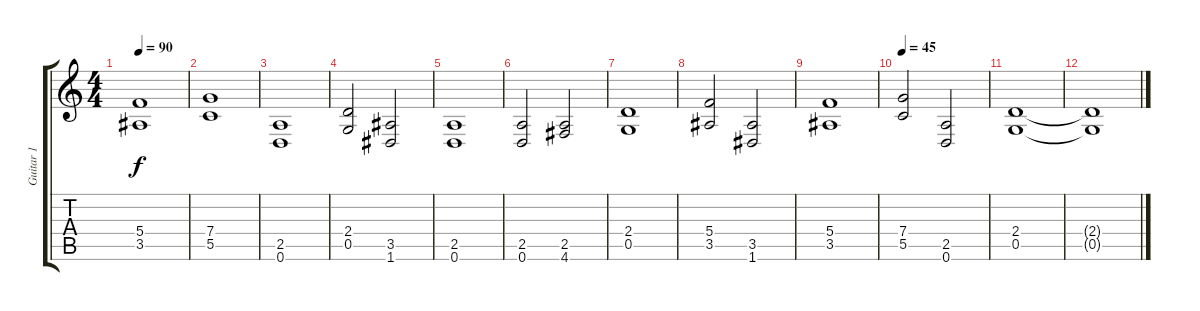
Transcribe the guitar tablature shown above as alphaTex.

\track ("Guitar 1" "Guitar 1") {instrument acousticguitarnylon}
\staff {score tabs}
\tuning (D4 A3 F3 C3 G2 D2) {hide}
\ts (4 4)
\tempo 90
\clef g2
\ks c
(5.4 3.5).1{dy f} |
(7.4 5.5).1 |
(2.5 0.6).1 |
(2.4 0.5).2 (3.5 1.6).2 |
(2.5 0.6).1 |
(2.5 0.6).2 (2.5 4.6).2 |
(2.4 0.5).1 |
(5.4 3.5).2 (3.5 1.6).2 |
(5.4 3.5).1 |
\tempo 45
(7.4 5.5).2 (2.5 0.6).2 |
(2.4 0.5).1{volume 0} |
(2.4{t} 0.5{t}).1
